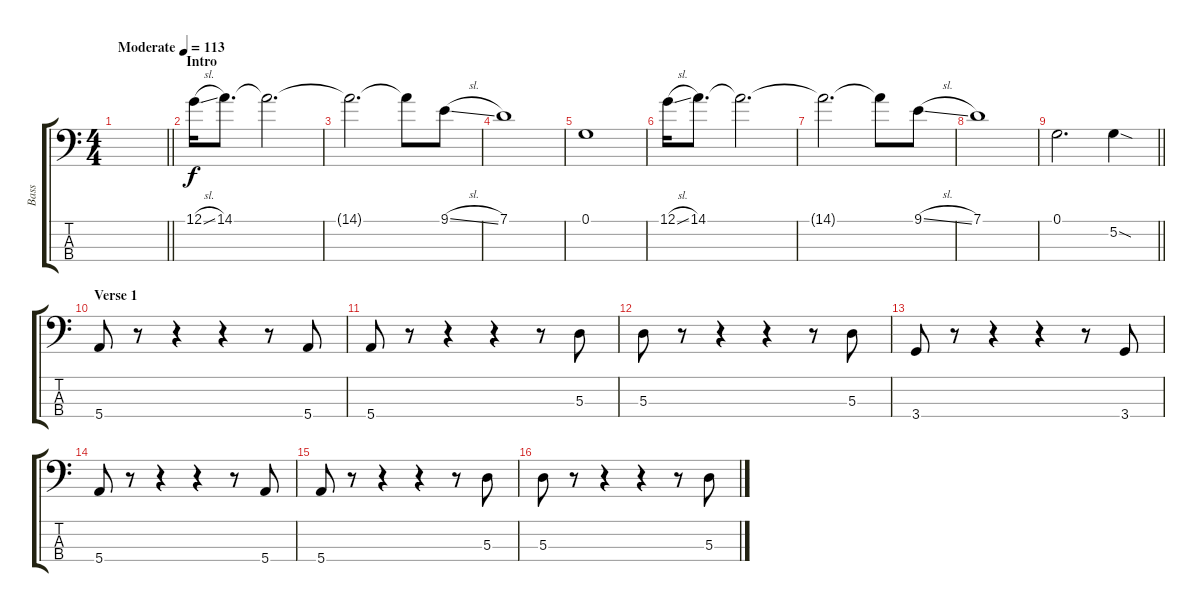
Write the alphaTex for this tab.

\track ("Bass" "Bass") {instrument electricbassfinger}
\staff {score tabs}
\tuning (G2 D2 A1 E1) {hide}
\ts (4 4)
\tempo (113 "Moderate")
\clef f4
\barLineRight lightlight
\ks c
|
\section ("" "Intro")
12.1{sl}.16 14.1.8{d} 14.1{t}.2{d} |
14.1{t}.2{d} 14.1{t}.8 9.1{sl}.8 |
7.1.1 |
0.1.1 |
12.1{sl}.16 14.1.8{d} 14.1{t}.2{d} |
14.1{t}.2{d} 14.1{t}.8 9.1{sl}.8 |
7.1.1 |
\barLineRight lightlight
0.1.2{d} 5.2{sod}.4 |
\section ("" "Verse 1")
5.4.8 r.8 r.4 r.4 r.8 5.4.8 |
5.4.8 r.8 r.4 r.4 r.8 5.3.8 |
5.3.8 r.8 r.4 r.4 r.8 5.3.8 |
3.4.8 r.8 r.4 r.4 r.8 3.4.8 |
5.4.8 r.8 r.4 r.4 r.8 5.4.8 |
5.4.8 r.8 r.4 r.4 r.8 5.3.8 |
5.3.8 r.8 r.4 r.4 r.8 5.3.8
